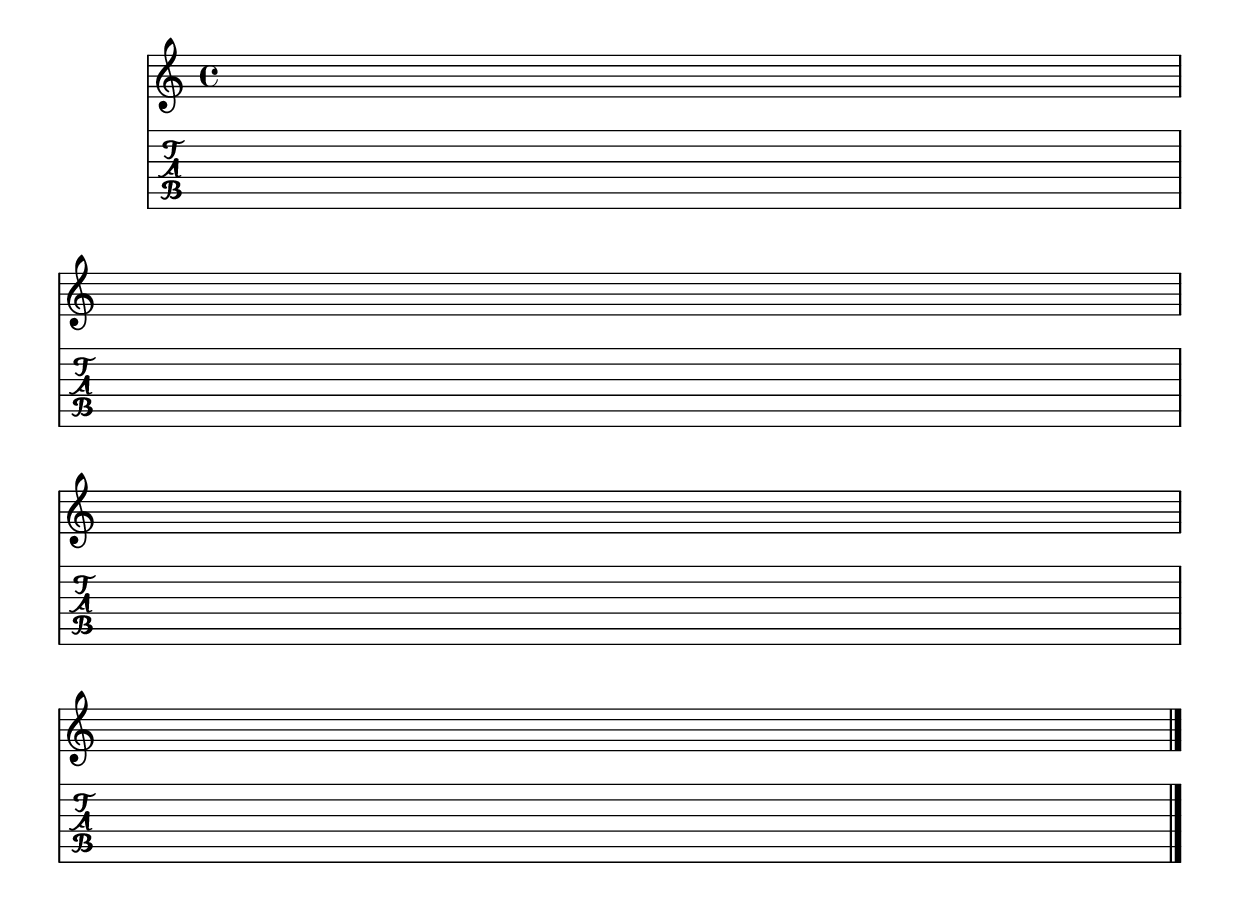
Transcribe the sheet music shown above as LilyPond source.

\version "1.7.18"
\header {
    
texidoc = "@cindex Blank Paper Tab
Blank music paper, another example: empty staffs and a
tablature staff. " }

emptymusic = \notes { \repeat unfold 4  { s1\break }  \bar "|." }

\score  {
\notes  <
	\context Staff \emptymusic
	\context TabStaff \emptymusic
	>


  \paper {
    \translator {
      \ScoreContext
      \remove Bar_number_engraver
    }
  }
}

